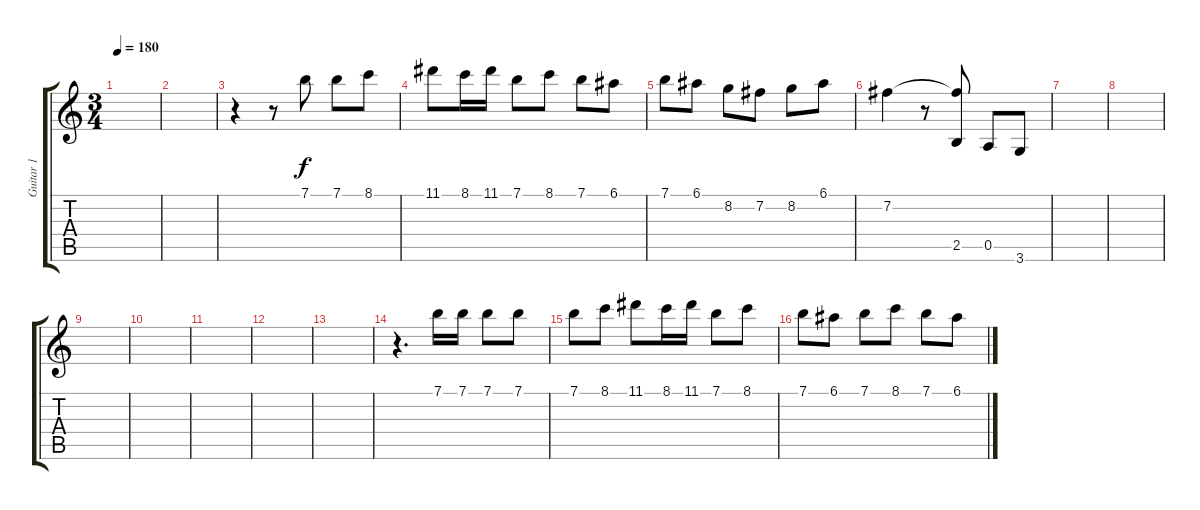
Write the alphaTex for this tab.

\track ("Guitar 1" "Guitar 1") {instrument acousticguitarnylon}
\staff {score tabs}
\tuning (E4 B3 G3 D3 A2 E2) {hide}
\ts (3 4)
\tempo 180
\clef g2
\ks c
|
|
r.4 r.8 7.1.8 7.1.8 8.1.8 |
11.1.8 8.1.16 11.1.16 7.1.8 8.1.8 7.1.8 6.1.8 |
7.1.8 6.1.8 8.2.8 7.2.8 8.2.8 6.1.8 |
7.2.4 r.8 (7.2{t} 2.5).8 0.5.8 3.6.8 |
|
|
|
|
|
|
|
r.4{d} 7.1.16 7.1.16 7.1.8 7.1.8 |
7.1.8 8.1.8 11.1.8 8.1.16 11.1.16 7.1.8 8.1.8 |
7.1.8 6.1.8 7.1.8 8.1.8 7.1.8 6.1.8
